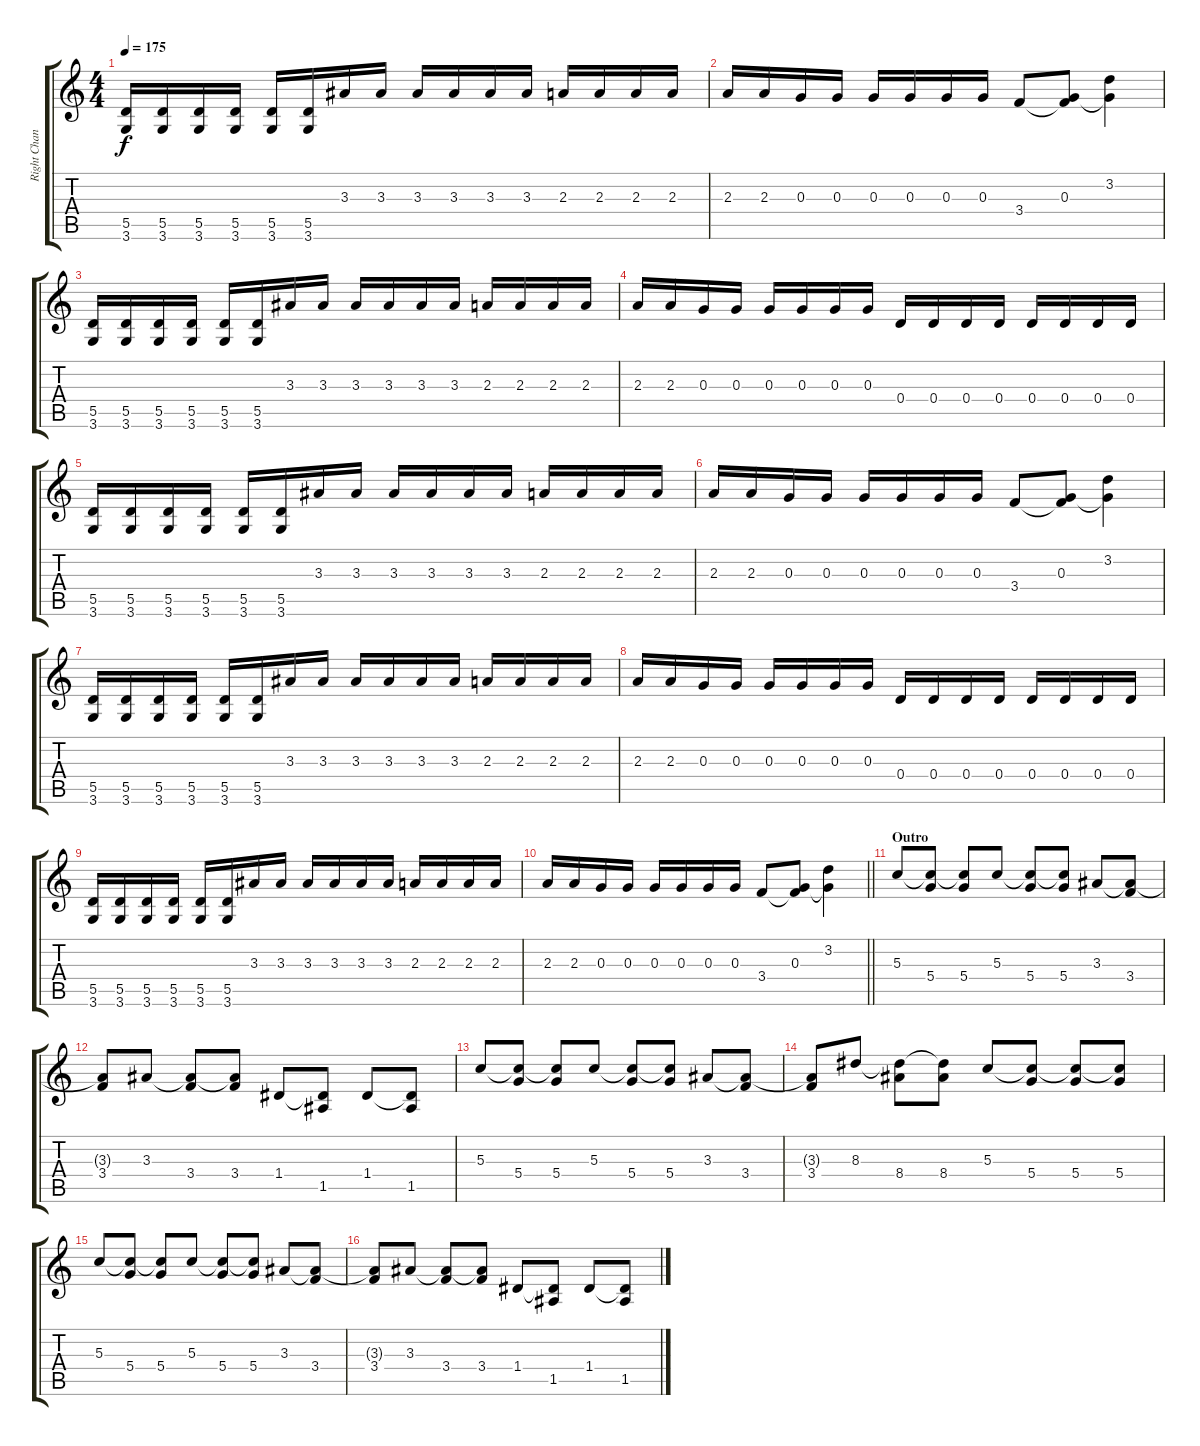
\track ("Right Channel" "Right Chan") {instrument distortionguitar}
\staff {score tabs}
\tuning (E4 B3 G3 D3 A2 E2) {hide}
\ts (4 4)
\tempo 175
\clef g2
\ks c
(5.5 3.6).16{dy f} (5.5 3.6).16 (5.5 3.6).16 (5.5 3.6).16 (5.5 3.6).16 (5.5 3.6).16 3.3.16 3.3.16 3.3.16 3.3.16 3.3.16 3.3.16 2.3.16 2.3.16 2.3.16 2.3.16 |
2.3.16 2.3.16 0.3.16 0.3.16 0.3.16 0.3.16 0.3.16 0.3.16 3.4.8 (0.3 3.4{t}).8 (3.2 0.3{t}).4 |
(5.5 3.6).16 (5.5 3.6).16 (5.5 3.6).16 (5.5 3.6).16 (5.5 3.6).16 (5.5 3.6).16 3.3.16 3.3.16 3.3.16 3.3.16 3.3.16 3.3.16 2.3.16 2.3.16 2.3.16 2.3.16 |
2.3.16 2.3.16 0.3.16 0.3.16 0.3.16 0.3.16 0.3.16 0.3.16 0.4.16 0.4.16 0.4.16 0.4.16 0.4.16 0.4.16 0.4.16 0.4.16 |
(5.5 3.6).16 (5.5 3.6).16 (5.5 3.6).16 (5.5 3.6).16 (5.5 3.6).16 (5.5 3.6).16 3.3.16 3.3.16 3.3.16 3.3.16 3.3.16 3.3.16 2.3.16 2.3.16 2.3.16 2.3.16 |
2.3.16 2.3.16 0.3.16 0.3.16 0.3.16 0.3.16 0.3.16 0.3.16 3.4.8 (0.3 3.4{t}).8 (3.2 0.3{t}).4 |
(5.5 3.6).16 (5.5 3.6).16 (5.5 3.6).16 (5.5 3.6).16 (5.5 3.6).16 (5.5 3.6).16 3.3.16 3.3.16 3.3.16 3.3.16 3.3.16 3.3.16 2.3.16 2.3.16 2.3.16 2.3.16 |
2.3.16 2.3.16 0.3.16 0.3.16 0.3.16 0.3.16 0.3.16 0.3.16 0.4.16 0.4.16 0.4.16 0.4.16 0.4.16 0.4.16 0.4.16 0.4.16 |
(5.5 3.6).16 (5.5 3.6).16 (5.5 3.6).16 (5.5 3.6).16 (5.5 3.6).16 (5.5 3.6).16 3.3.16 3.3.16 3.3.16 3.3.16 3.3.16 3.3.16 2.3.16 2.3.16 2.3.16 2.3.16 |
\barLineRight lightlight
2.3.16 2.3.16 0.3.16 0.3.16 0.3.16 0.3.16 0.3.16 0.3.16 3.4.8 (0.3 3.4{t}).8 (3.2 0.3{t}).4 |
\section ("" "Outro")
5.3.8 (5.3{t} 5.4).8 (5.3{t} 5.4).8 5.3.8 (5.3{t} 5.4).8 (5.3{t} 5.4).8 3.3.8 (3.3{t} 3.4).8 |
(3.3{t} 3.4).8 3.3.8 (3.3{t} 3.4).8 (3.3{t} 3.4).8 1.4.8 (1.4{t} 1.5).8 1.4.8 (1.4{t} 1.5).8 |
5.3.8 (5.3{t} 5.4).8 (5.3{t} 5.4).8 5.3.8 (5.3{t} 5.4).8 (5.3{t} 5.4).8 3.3.8 (3.3{t} 3.4).8 |
(3.3{t} 3.4).8 8.3.8 (8.3{t} 8.4).8 (8.3{t} 8.4).8 5.3.8 (5.3{t} 5.4).8 (5.3{t} 5.4).8 (5.3{t} 5.4).8 |
5.3.8 (5.3{t} 5.4).8 (5.3{t} 5.4).8 5.3.8 (5.3{t} 5.4).8 (5.3{t} 5.4).8 3.3.8 (3.3{t} 3.4).8 |
(3.3{t} 3.4).8 3.3.8 (3.3{t} 3.4).8 (3.3{t} 3.4).8 1.4.8 (1.4{t} 1.5).8 1.4.8 (1.4{t} 1.5).8
